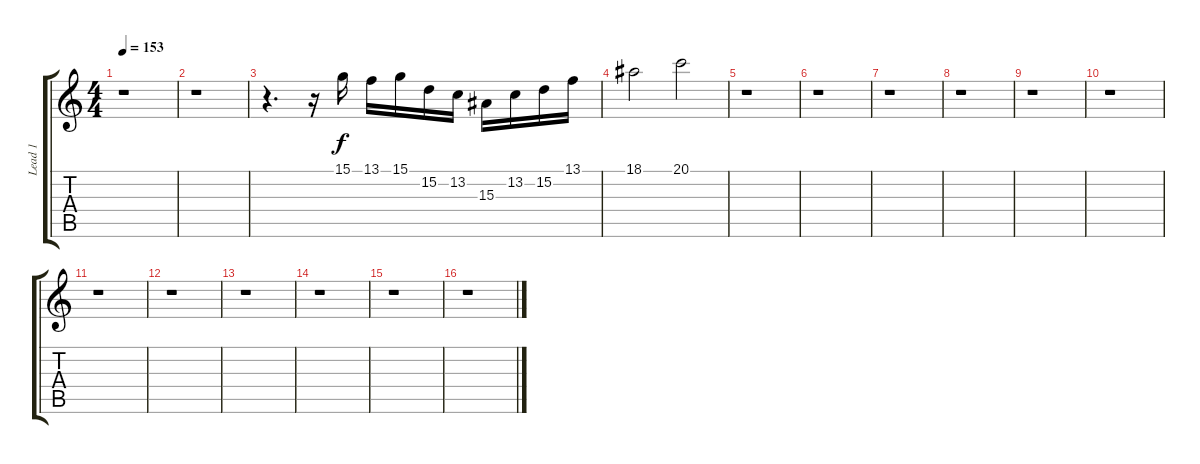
\track ("Lead 1" "Lead 1") {instrument lead2sawtooth}
\staff {score tabs}
\tuning (E4 B3 G3 D3 A2 E2) {hide}
\ts (4 4)
\tempo 153
\clef g2
\ks c
r.1{dy f} |
r.1 |
r.4{d} r.16 15.1.16 13.1.16 15.1.16 15.2.16 13.2.16 15.3.16 13.2.16 15.2.16 13.1.16 |
18.1.2 20.1.2 |
r.1 |
r.1 |
r.1 |
r.1 |
r.1 |
r.1 |
r.1 |
r.1 |
r.1 |
r.1 |
r.1 |
r.1
